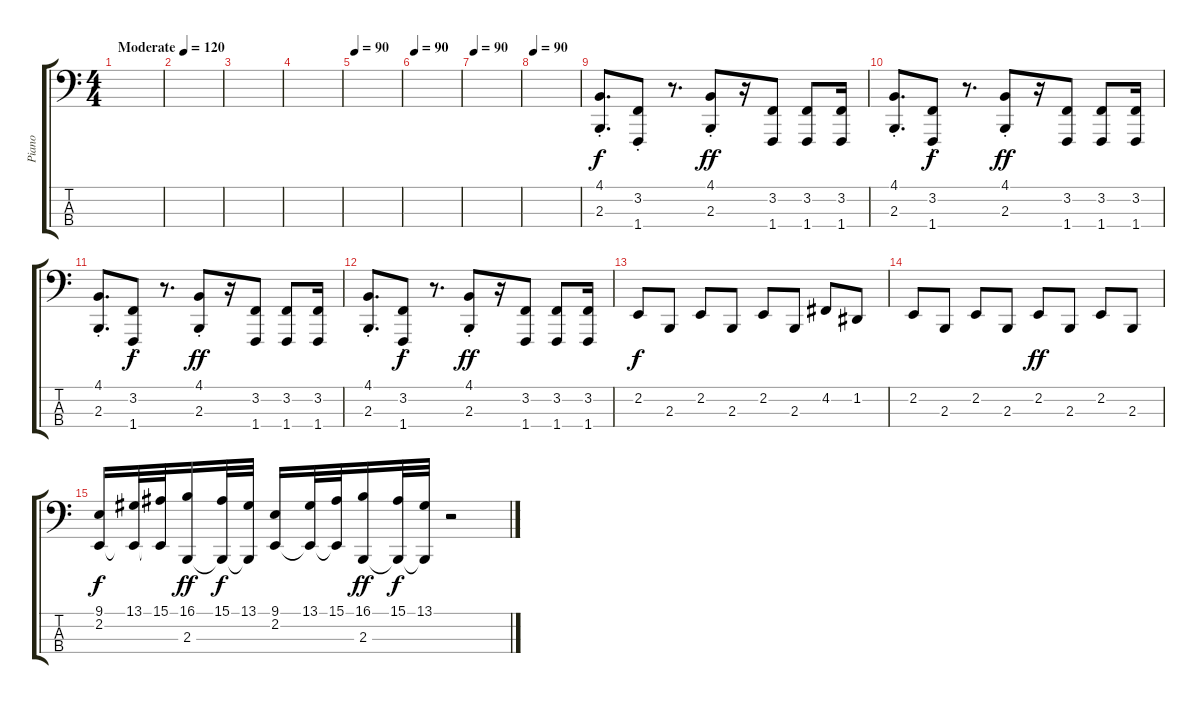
\track ("Piano" "Piano") {instrument acousticgrandpiano}
\staff {score tabs}
\tuning (G2 D2 A1 E1) {hide}
\ts (4 4)
\tempo (120 "Moderate")
\clef f4
\ks c
|
|
|
|
\tempo 90
|
\tempo 90
|
\tempo 90
|
\tempo 90
|
(4.1{st} 2.3{st}).8{d} (3.2{st} 1.4{st}).8{dy f} r.8{d} (4.1{st} 2.3{st}).8{dy ff} r.16 (3.2 1.4).8 (3.2 1.4).8 (3.2 1.4).16 |
(4.1{st} 2.3{st}).8{d} (3.2{st} 1.4{st}).8{dy f} r.8{d} (4.1{st} 2.3{st}).8{dy ff} r.16 (3.2 1.4).8 (3.2 1.4).8 (3.2 1.4).16 |
(4.1{st} 2.3{st}).8{d} (3.2{st} 1.4{st}).8{dy f} r.8{d} (4.1{st} 2.3{st}).8{dy ff} r.16 (3.2 1.4).8 (3.2 1.4).8 (3.2 1.4).16 |
(4.1{st} 2.3{st}).8{d} (3.2{st} 1.4{st}).8{dy f} r.8{d} (4.1{st} 2.3{st}).8{dy ff} r.16 (3.2 1.4).8 (3.2 1.4).8 (3.2 1.4).16 |
2.2.8{dy f} 2.3.8 2.2.8 2.3.8 2.2.8 2.3.8 4.2.8 1.2.8 |
2.2.8 2.3.8 2.2.8 2.3.8 2.2.8{dy ff} 2.3.8 2.2.8 2.3.8 |
(9.1 2.2).16{dy f} (13.1 2.2{t}).32 (15.1 2.2{t}).32 (16.1 2.3).16{dy ff} (15.1 2.3{t}).32{dy f} (13.1 2.3{t}).32 (9.1 2.2).16 (13.1 2.2{t}).32 (15.1 2.2{t}).32 (16.1 2.3).16{dy ff} (15.1 2.3{t}).32{dy f} (13.1 2.3{t}).32 r.2
